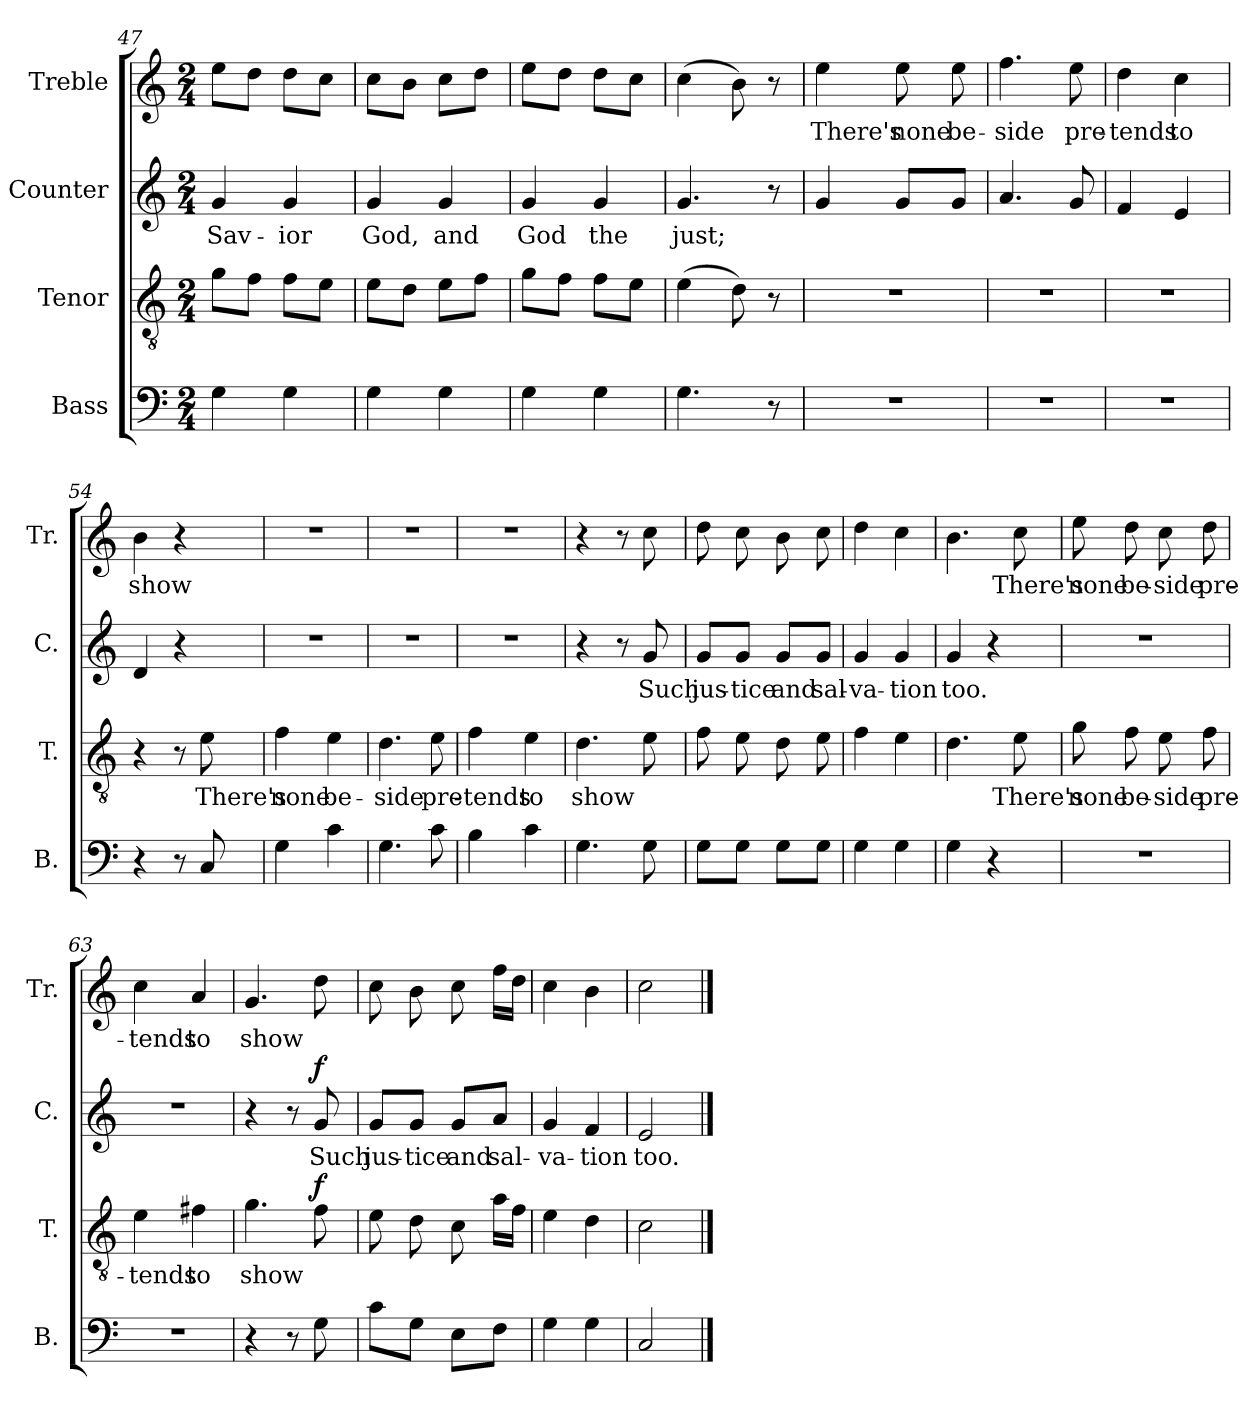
**kern	**kern	**text	**dynam	**kern	**text	**dynam	**kern	**text
*part4	*part3	*part3	*part3	*part2	*part2	*part2	*part1	*part1
*staff4	*staff3	*staff3	*staff3	*staff2	*staff2	*staff2	*staff1	*staff1
*I"Bass	*I"Tenor	*	*	*I"Counter	*	*	*I"Treble	*
*I'B.	*I'T.	*	*	*I'C.	*	*	*I'Tr.	*
*clefF4	*clefGv2	*	*	*clefG2	*	*	*clefG2	*
*k[]	*k[]	*	*	*k[]	*	*	*k[]	*
*M2/4	*M2/4	*	*	*M2/4	*	*	*M2/4	*
=47	=47	=47	=47	=47	=47	=47	=47	=47
4G\	8g\L	.	.	4g/	Sav-	.	8ee\L	.
.	8f\J	.	.	.	.	.	8dd\J	.
4G\	8f\L	.	.	4g/	-ior	.	8dd\L	.
.	8e\J	.	.	.	.	.	8cc\J	.
=48	=48	=48	=48	=48	=48	=48	=48	=48
4G\	8e\L	.	.	4g/	God,	.	8cc\L	.
.	8d\J	.	.	.	.	.	8b\J	.
4G\	8e\L	.	.	4g/	and	.	8cc\L	.
.	8f\J	.	.	.	.	.	8dd\J	.
=49	=49	=49	=49	=49	=49	=49	=49	=49
4G\	8g\L	.	.	4g/	God	.	8ee\L	.
.	8f\J	.	.	.	.	.	8dd\J	.
4G\	8f\L	.	.	4g/	the	.	8dd\L	.
.	8e\J	.	.	.	.	.	8cc\J	.
=50	=50	=50	=50	=50	=50	=50	=50	=50
4.G\	(4e\	.	.	4.g/	just;	.	(4cc\	.
.	8d\)	.	.	.	.	.	8b\)	.
8r	8r	.	.	8r	.	.	8r	.
=51	=51	=51	=51	=51	=51	=51	=51	=51
2r	2r	.	.	4g/	.	.	4ee\	There's
.	.	.	.	8g/L	.	.	8ee\	none
.	.	.	.	8g/J	.	.	8ee\	be-
=52	=52	=52	=52	=52	=52	=52	=52	=52
2r	2r	.	.	4.a/	.	.	4.ff\	-side
.	.	.	.	8g/	.	.	8ee\	pre-
=53	=53	=53	=53	=53	=53	=53	=53	=53
2r	2r	.	.	4f/	.	.	4dd\	-tends
.	.	.	.	4e/	.	.	4cc\	to
!!LO:LB:g=z
=54	=54	=54	=54	=54	=54	=54	=54	=54
4r	4r	.	.	4d/	.	.	4b\	show
8r	8r	.	.	4r	.	.	4r	.
8C/	8e\	There's	.	.	.	.	.	.
=55	=55	=55	=55	=55	=55	=55	=55	=55
4G\	4f\	none	.	2r	.	.	2r	.
4c\	4e\	be-	.	.	.	.	.	.
=56	=56	=56	=56	=56	=56	=56	=56	=56
4.G\	4.d\	-side	.	2r	.	.	2r	.
8c\	8e\	pre-	.	.	.	.	.	.
=57	=57	=57	=57	=57	=57	=57	=57	=57
4B\	4f\	-tends	.	2r	.	.	2r	.
4c\	4e\	to	.	.	.	.	.	.
=58	=58	=58	=58	=58	=58	=58	=58	=58
4.G\	4.d\	show	.	4r	.	.	4r	.
.	.	.	.	8r	.	.	8r	.
8G\	8e\	.	.	8g/	Such	.	8cc\	.
=59	=59	=59	=59	=59	=59	=59	=59	=59
8G\L	8f\	.	.	8g/L	jus-	.	8dd\	.
8G\J	8e\	.	.	8g/J	-tice	.	8cc\	.
8G\L	8d\	.	.	8g/L	and	.	8b\	.
8G\J	8e\	.	.	8g/J	sal-	.	8cc\	.
=60	=60	=60	=60	=60	=60	=60	=60	=60
4G\	4f\	.	.	4g/	-va-	.	4dd\	.
4G\	4e\	.	.	4g/	-tion	.	4cc\	.
!!LO:LB:g=z
=61	=61	=61	=61	=61	=61	=61	=61	=61
4G\	4.d\	.	.	4g/	too.	.	4.b\	.
4r	.	.	.	4r	.	.	.	.
.	8e\	There's	.	.	.	.	8cc\	There's
=62	=62	=62	=62	=62	=62	=62	=62	=62
2r	8g\	none	.	2r	.	.	8ee\	none
.	8f\	be-	.	.	.	.	8dd\	be-
.	8e\	-side	.	.	.	.	8cc\	-side
.	8f\	pre-	.	.	.	.	8dd\	pre-
=63	=63	=63	=63	=63	=63	=63	=63	=63
2r	4e\	-tends	.	2r	.	.	4cc\	-tends
.	4f#X\	to	.	.	.	.	4a/	to
=64	=64	=64	=64	=64	=64	=64	=64	=64
4r	4.g\	show	.	4r	.	.	4.g/	show
8r	.	.	.	8r	.	.	.	.
!	!	!	!LO:DY:b	!	!	!LO:DY:a	!	!
8G\	8f\	.	f	8g/	Such	f	8dd\	.
=65	=65	=65	=65	=65	=65	=65	=65	=65
8c\L	8e\	.	.	8g/L	jus-	.	8cc\	.
8G\J	8d\	.	.	8g/J	-tice	.	8b\	.
8E\L	8c\	.	.	8g/L	and	.	8cc\	.
8F\J	16a\LL	.	.	8a/J	sal-	.	16ff\LL	.
.	16f\JJ	.	.	.	.	.	16dd\JJ	.
=66	=66	=66	=66	=66	=66	=66	=66	=66
4G\	4e\	.	.	4g/	-va-	.	4cc\	.
4G\	4d\	.	.	4f/	-tion	.	4b\	.
=67	=67	=67	=67	=67	=67	=67	=67	=67
2C/	2c\	.	.	2e/	too.	.	2cc\	.
==	==	==	==	==	==	==	==	==
*-	*-	*-	*-	*-	*-	*-	*-	*-
